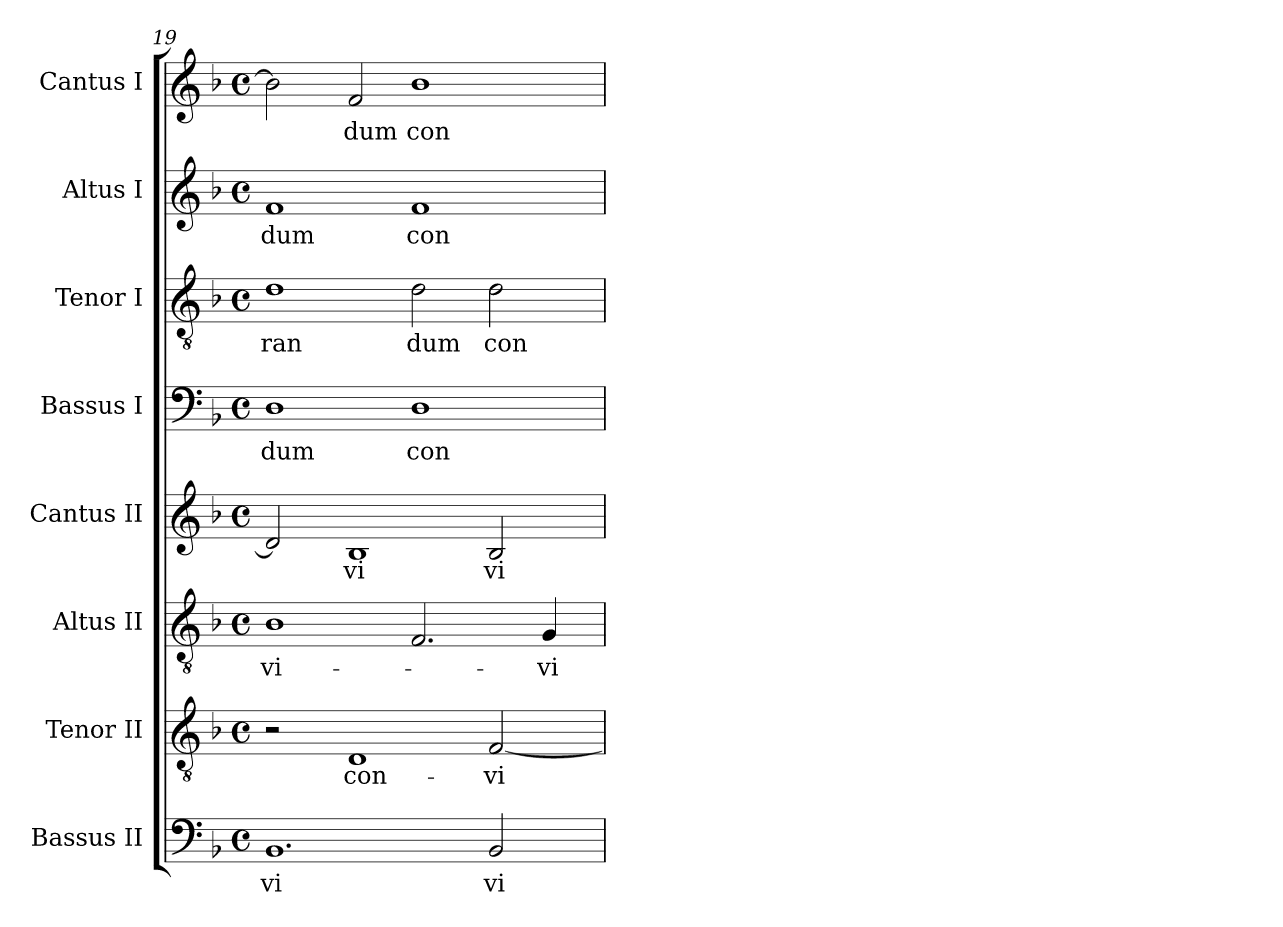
**kern	**text	**kern	**text	**kern	**text	**kern	**text	**kern	**text	**kern	**text	**kern	**text	**kern	**text
*part8	*part8	*part7	*part7	*part6	*part6	*part5	*part5	*part4	*part4	*part3	*part3	*part2	*part2	*part1	*part1
*staff8	*staff8	*staff7	*staff7	*staff6	*staff6	*staff5	*staff5	*staff4	*staff4	*staff3	*staff3	*staff2	*staff2	*staff1	*staff1
*I"Bassus II	*	*I"Tenor II	*	*I"Altus II	*	*I"Cantus II	*	*I"Bassus I	*	*I"Tenor I	*	*I"Altus I	*	*I"Cantus I	*
!!LO:LB:g=z
*clefF4	*	*clefGv2	*	*clefGv2	*	*clefG2	*	*clefF4	*	*clefGv2	*	*clefG2	*	*clefG2	*
*k[b-]	*	*k[b-]	*	*k[b-]	*	*k[b-]	*	*k[b-]	*	*k[b-]	*	*k[b-]	*	*k[b-]	*
*F:	*	*F:	*	*F:	*	*F:	*	*F:	*	*F:	*	*F:	*	*F:	*
*M4/4	*	*M4/4	*	*M4/4	*	*M4/4	*	*M4/4	*	*M4/4	*	*M4/4	*	*M4/4	*
*met(c)	*	*met(c)	*	*met(c)	*	*met(c)	*	*met(c)	*	*met(c)	*	*met(c)	*	*met(c)	*
=19	=19	=19	=19	=19	=19	=19	=19	=19	=19	=19	=19	=19	=19	=19	=19
!	!LO:LY:b:cj	!	!	!	!LO:LY:b:cj	!	!	!	!LO:LY:b:cj	!	!LO:LY:b:cj	!	!LO:LY:b:cj	!	!
*	*	*	*	*^	*	*	*	*	*	*	*	*	*	*	*
1.BB-	-vi	2r	.	1B-	16ryy	vi-	2d/]	.	1D	dum	1d	-ran	1f	-dum	2b-\]	.
.	.	.	.	.	64ryy	.	.	.	.	.	.	.	.	.	.	.
.	.	.	.	.	1ryy	.	.	.	.	.	.	.	.	.	.	.
!	!	!	!LO:LY:b:cj	!	!	!	!	!LO:LY:b:cj	!	!	!	!	!	!	!	!LO:LY:b:cj
.	.	1D	con-	.	.	.	1B-	vi	.	.	.	.	.	.	2f/	dum
!	!	!	!	!	!	!	!	!	!	!LO:LY:b:cj	!	!LO:LY:b:cj	!	!LO:LY:b:cj	!	!LO:LY:b:cj
.	.	.	.	2.F/	.	.	.	.	1D	con-	2d\	dum	1f	con	1b-	con-
.	.	.	.	.	2ryy	.	.	.	.	.	.	.	.	.	.	.
!	!LO:LY:b:cj	!	!LO:LY:b:cj	!	!	!	!	!LO:LY:b:cj	!	!	!	!LO:LY:b:cj	!	!	!	!
2BB-/	vi	[<2F/	-vi-	.	.	.	2B-/	vi	.	.	2d\	con	.	.	.	.
.	.	.	.	.	4ryy	.	.	.	.	.	.	.	.	.	.	.
!	!	!	!	!	!	!LO:LY:b:cj	!	!	!	!	!	!	!	!	!	!
.	.	.	.	4G/	.	-vi-	.	.	.	.	.	.	.	.	.	.
.	.	.	.	.	8ryy	.	.	.	.	.	.	.	.	.	.	.
.	.	.	.	.	32.ryy	.	.	.	.	.	.	.	.	.	.	.
*	*	*	*	*v	*v	*	*	*	*	*	*	*	*	*	*	*
=	=	=	=	=	=	=	=	=	=	=	=	=	=	=	=
*-	*-	*-	*-	*-	*-	*-	*-	*-	*-	*-	*-	*-	*-	*-	*-
